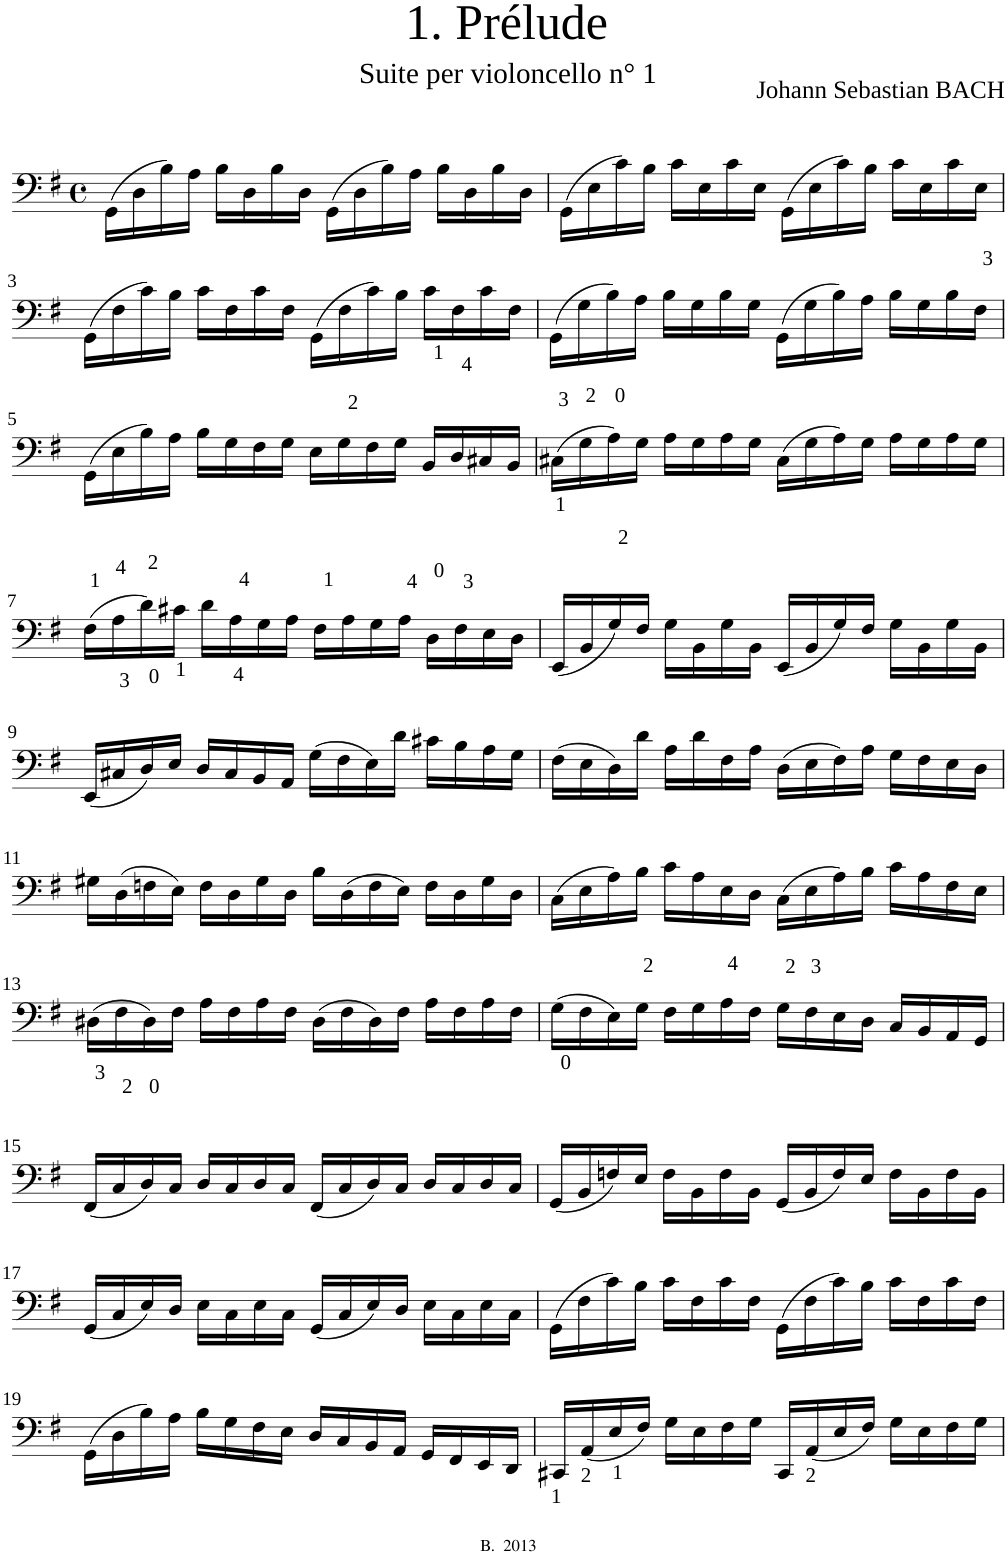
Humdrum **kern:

**kern
*part1
*staff1
*I"Violoncello
*I'Vc
*clefF4
*k[f#]
*M4/4
*met(c)
=1
(16GG\LL
16D\
16B\)
16A\JJ
16B\LL
16D\
16B\
16D\JJ
(16GG\LL
16D\
16B\)
16A\JJ
16B\LL
16D\
16B\
16D\JJ
=2
(16GG\LL
16E\
16c\)
16B\JJ
16c\LL
16E\
16c\
16E\JJ
(16GG\LL
16E\
16c\)
16B\JJ
16c\LL
16E\
16c\
16E\JJ
!!LO:LB:g=z
=3
(16GG\LL
16F#\
16c\)
16B\JJ
16c\LL
16F#\
16c\
16F#\JJ
(16GG\LL
16F#\
16c\)
16B\JJ
16c\LL
16F#\
16c\
16F#\JJ
=4
(16GG\LL
16G\
16B\)
16A\JJ
16B\LL
16G\
16B\
16G\JJ
(16GG\LL
16G\
16B\)
16A\JJ
16B\LL
16G\
16B\
16F#\JJ
!!LO:LB:g=z
=5
(16GG\LL
16E\
16B\)
16A\JJ
16B\LL
16G\
16F#\
16G\JJ
16E\LL
16G\
16F#\
16G\JJ
16BB/LL
16D/
16C#X/
16BB/JJ
=6
(16C#X\LL
16G\
16A\)
16G\JJ
16A\LL
16G\
16A\
16G\JJ
(16C#\LL
16G\
16A\)
16G\JJ
16A\LL
16G\
16A\
16G\JJ
!!LO:LB:g=z
=7
(16F#\LL
16A\
16d\)
16c#X\JJ
16d\LL
16A\
16G\
16A\JJ
16F#\LL
16A\
16G\
16A\JJ
16D\LL
16F#\
16E\
16D\JJ
=8
(16EE/LL
16BB/
16G/)
16F#/JJ
16G\LL
16BB\
16G\
16BB\JJ
(16EE/LL
16BB/
16G/)
16F#/JJ
16G\LL
16BB\
16G\
16BB\JJ
!!LO:LB:g=z
=9
(16EE/LL
16C#X/
16D/)
16E/JJ
16D/LL
16C#/
16BB/
16AA/JJ
(16G\LL
16F#\
16E\)
16d\JJ
16c#X\LL
16B\
16A\
16G\JJ
=10
(16F#\LL
16E\
16D\)
16d\JJ
16A\LL
16d\
16F#\
16A\JJ
(16D\LL
16E\
16F#\)
16A\JJ
16G\LL
16F#\
16E\
16D\JJ
!!LO:LB:g=z
=11
16G#X\LL
(16D\
16Fn\
16E\JJ)
16F\LL
16D\
16G#\
16D\JJ
16B\LL
(16D\
16F\
16E\JJ)
16F\LL
16D\
16G#\
16D\JJ
=12
(16C\LL
16E\
16A\)
16B\JJ
16c\LL
16A\
16E\
16D\JJ
(16C\LL
16E\
16A\)
16B\JJ
16c\LL
16A\
16F#\
16E\JJ
!!LO:LB:g=z
=13
(16D#X\LL
16F#\
16D#\)
16F#\JJ
16A\LL
16F#\
16A\
16F#\JJ
(16D#\LL
16F#\
16D#\)
16F#\JJ
16A\LL
16F#\
16A\
16F#\JJ
=14
(16G\LL
16F#\
16E\)
16G\JJ
16F#\LL
16G\
16A\
16F#\JJ
16G\LL
16F#\
16E\
16D\JJ
16C/LL
16BB/
16AA/
16GG/JJ
!!LO:LB:g=z
=15
(16FF#/LL
16C/
16D/)
16C/JJ
16D/LL
16C/
16D/
16C/JJ
(16FF#/LL
16C/
16D/)
16C/JJ
16D/LL
16C/
16D/
16C/JJ
=16
(16GG/LL
16BB/
16Fn/)
16E/JJ
16F\LL
16BB\
16F\
16BB\JJ
(16GG/LL
16BB/
16F/)
16E/JJ
16F\LL
16BB\
16F\
16BB\JJ
!!LO:LB:g=z
=17
(16GG/LL
16C/
16E/)
16D/JJ
16E\LL
16C\
16E\
16C\JJ
(16GG/LL
16C/
16E/)
16D/JJ
16E\LL
16C\
16E\
16C\JJ
=18
(16GG\LL
16F#\
16c\)
16B\JJ
16c\LL
16F#\
16c\
16F#\JJ
(16GG\LL
16F#\
16c\)
16B\JJ
16c\LL
16F#\
16c\
16F#\JJ
!!LO:LB:g=z
=19
(16GG\LL
16D\
16B\)
16A\JJ
16B\LL
16G\
16F#\
16E\JJ
16D/LL
16C/
16BB/
16AA/JJ
16GG/LL
16FF#/
16EE/
16DD/JJ
=20
16CC#X/LL
(16AA/
16E</
16F#/JJ)
16G\LL
16E\
16F#\
16G\JJ
16CC#/LL
(16AA/
16E/
16F#/JJ)
16G\LL
16E\
16F#\
16G\JJ
=
*-
